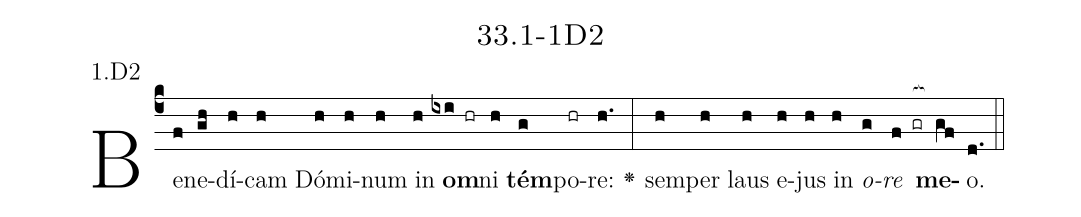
name: 33.1-1D2;
annotation: 1.D2;
%%
(c4)Be(f)ne(gh)dí(h)cam(h) Dó(h)mi(h)num(h) in(h) <b>om</b>(ixi hr)ni(h) <b>tém</b>(g)po(hr)re:(h.) <v>\greheightstar</v>(:) sem(h)per(h) laus(h) e(h)jus(h) in(h) <i>o</i>(g)<i>re</i>(f gr[ocb:1{]) <b>me</b>(gf[ocb:0}])o.(d.) (::)


%E(h) u(h) o(g) u(f) a(gf) e.(d.) (::)
